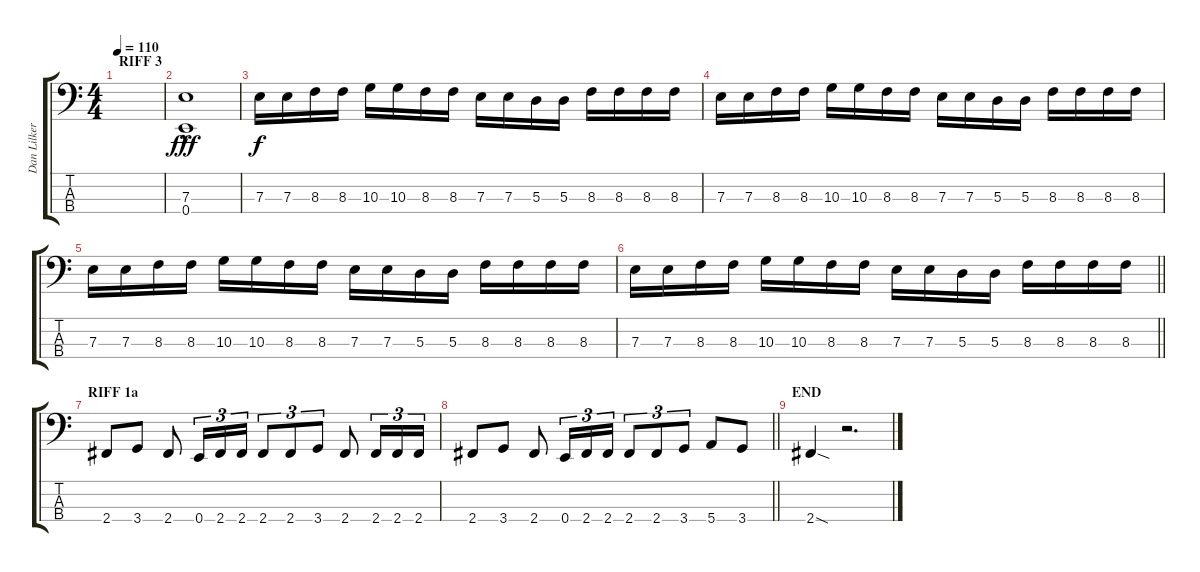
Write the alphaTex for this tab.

\track ("Dan Lilker" "Dan Lilker") {instrument electricbasspick}
\staff {score tabs}
\tuning (G2 D2 A1 E1) {hide}
\ts (4 4)
\section ("" "RIFF 3")
\tempo 110
\clef f4
\ks c
|
(7.3{hac} 0.4{hac}).1{dy fff} |
7.3.16{dy f} 7.3.16 8.3.16 8.3.16 10.3.16 10.3.16 8.3.16 8.3.16 7.3.16 7.3.16 5.3.16 5.3.16 8.3.16 8.3.16 8.3.16 8.3.16 |
7.3.16 7.3.16 8.3.16 8.3.16 10.3.16 10.3.16 8.3.16 8.3.16 7.3.16 7.3.16 5.3.16 5.3.16 8.3.16 8.3.16 8.3.16 8.3.16 |
7.3.16 7.3.16 8.3.16 8.3.16 10.3.16 10.3.16 8.3.16 8.3.16 7.3.16 7.3.16 5.3.16 5.3.16 8.3.16 8.3.16 8.3.16 8.3.16 |
\barLineRight lightlight
7.3.16 7.3.16 8.3.16 8.3.16 10.3.16 10.3.16 8.3.16 8.3.16 7.3.16 7.3.16 5.3.16 5.3.16 8.3.16 8.3.16 8.3.16 8.3.16 |
\section ("" "RIFF 1a")
2.4.8 3.4.8 2.4.8 0.4.16{tu (3 2)} 2.4.16{tu (3 2)} 2.4.16{tu (3 2)} 2.4.8{tu (3 2)} 2.4.8{tu (3 2)} 3.4.8{tu (3 2)} 2.4.8 2.4.16{tu (3 2)} 2.4.16{tu (3 2)} 2.4.16{tu (3 2)} |
\barLineRight lightlight
2.4.8 3.4.8 2.4.8 0.4.16{tu (3 2)} 2.4.16{tu (3 2)} 2.4.16{tu (3 2)} 2.4.8{tu (3 2)} 2.4.8{tu (3 2)} 3.4.8{tu (3 2)} 5.4.8 3.4.8 |
\section ("" "END")
2.4{sod}.4 r.2{d}
